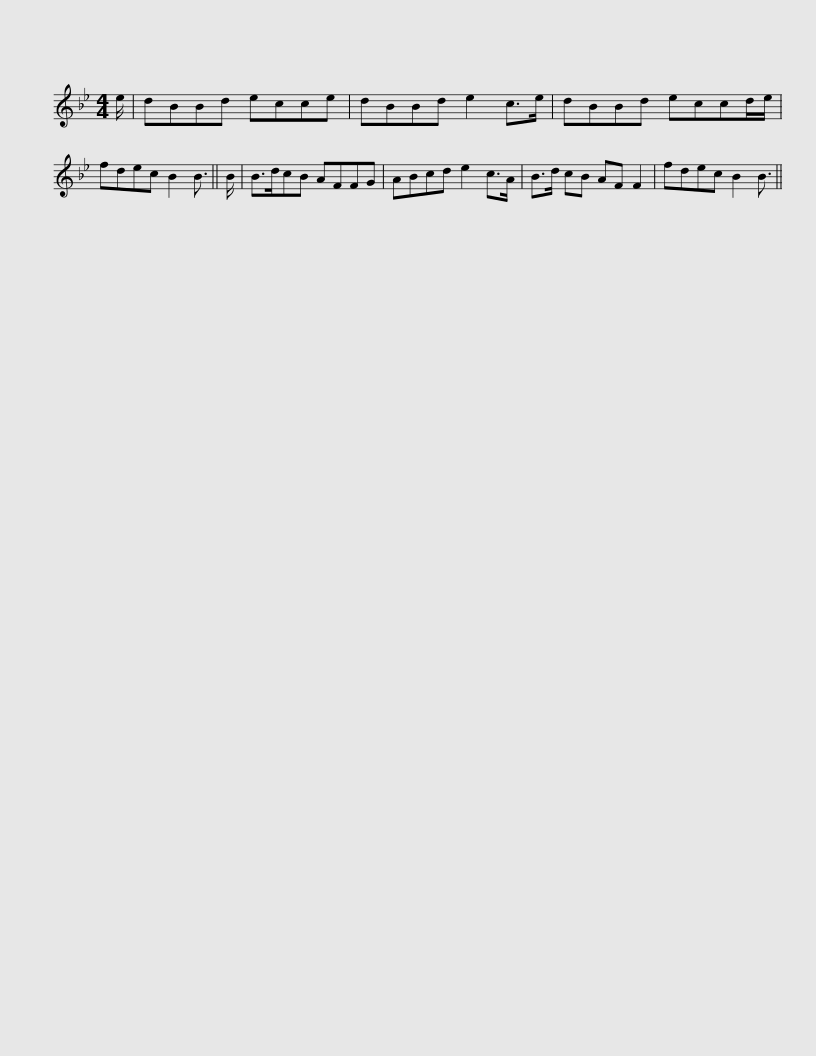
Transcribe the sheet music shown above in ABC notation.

X:1
L:1/8
M:4/4
I:linebreak $
K:Bb
V:1 treble
V:1
 e/ | dBBd ecce | dBBd e2 c>e | dBBd eccd/e/ | fdec B2 B3/2 || %5
 B/ | B>dcB AFFG |$ ABcd e2 c>A | B>d cB AF F2 | fdec B2 B3/2 || %10
